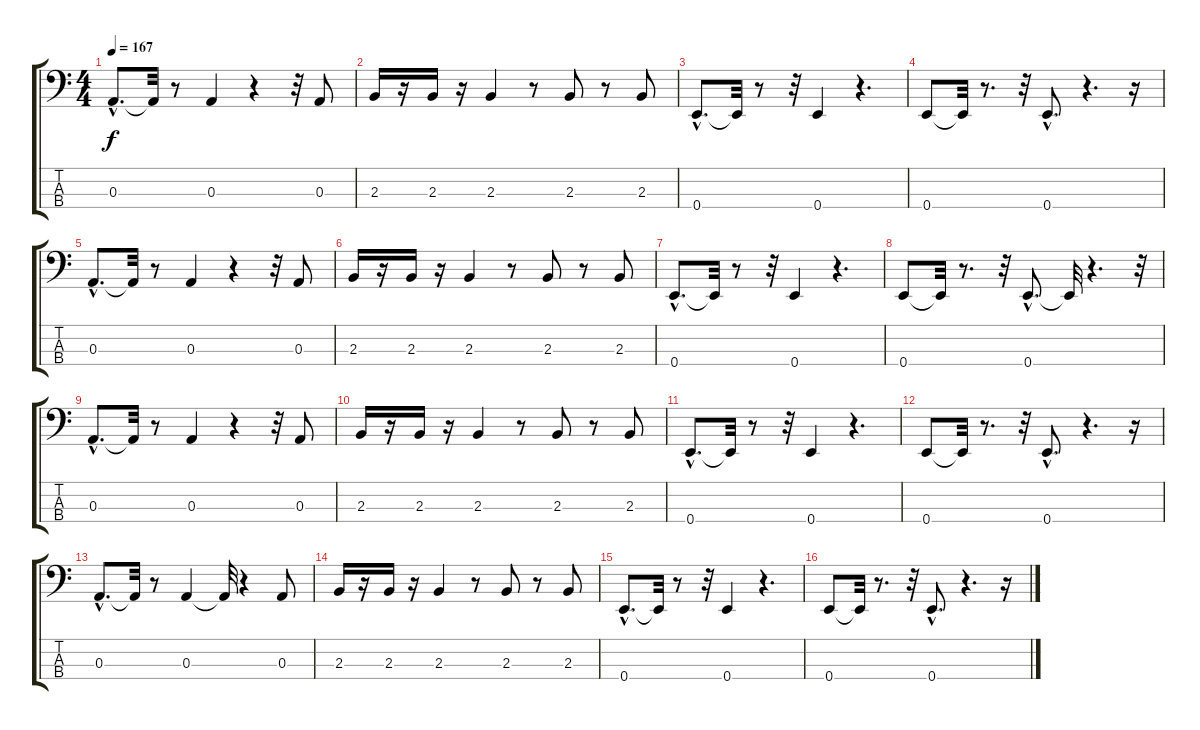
\track "" {instrument fretlessbass}
\staff {score tabs}
\tuning (G2 D2 A1 E1) {hide}
\ts (4 4)
\tempo 167
\clef f4
\ks c
0.3{hac}.8{d dy f} 0.3{t}.32 r.8 0.3.4 r.4 r.32 0.3.8 |
2.3.16 r.16 2.3.16 r.16 2.3.4 r.8 2.3.8 r.8 2.3.8 |
0.4{hac}.8{d} 0.4{t}.32 r.8 r.32 0.4.4 r.4{d} |
0.4.8 0.4{t}.32 r.8{d} r.32 0.4{hac}.8{d} r.4{d} r.16 |
0.3{hac}.8{d} 0.3{t}.32 r.8 0.3.4 r.4 r.32 0.3.8 |
2.3.16 r.16 2.3.16 r.16 2.3.4 r.8 2.3.8 r.8 2.3.8 |
0.4{hac}.8{d} 0.4{t}.32 r.8 r.32 0.4.4 r.4{d} |
0.4.8 0.4{t}.32 r.8{d} r.32 0.4{hac}.8{d} 0.4{t}.32 r.4{d} r.32 |
0.3{hac}.8{d} 0.3{t}.32 r.8 0.3.4 r.4 r.32 0.3.8 |
2.3.16 r.16 2.3.16 r.16 2.3.4 r.8 2.3.8 r.8 2.3.8 |
0.4{hac}.8{d} 0.4{t}.32 r.8 r.32 0.4.4 r.4{d} |
0.4.8 0.4{t}.32 r.8{d} r.32 0.4{hac}.8{d} r.4{d} r.16 |
0.3{hac}.8{d} 0.3{t}.32 r.8 0.3.4 0.3{t}.32 r.4 0.3.8 |
2.3.16 r.16 2.3.16 r.16 2.3.4 r.8 2.3.8 r.8 2.3.8 |
0.4{hac}.8{d} 0.4{t}.32 r.8 r.32 0.4.4 r.4{d} |
0.4.8 0.4{t}.32 r.8{d} r.32 0.4{hac}.8{d} r.4{d} r.16
